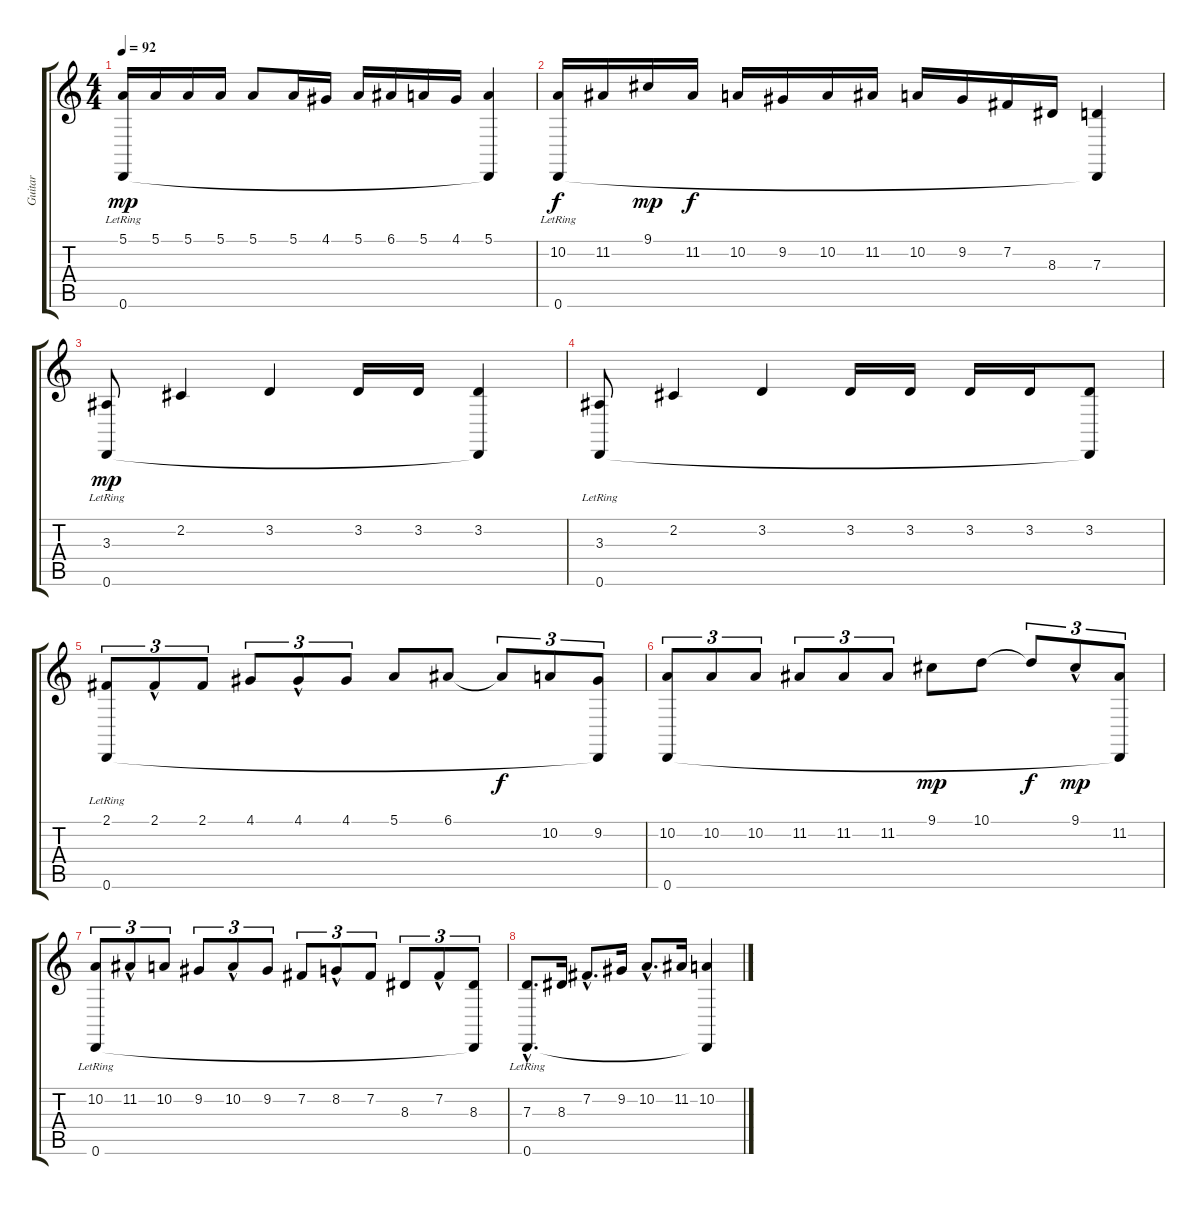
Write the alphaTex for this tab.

\track ("Guitar" "Guitar") {instrument sitar}
\staff {score tabs}
\tuning (E4 B3 G3 D3 A2 D2) {hide}
\ts (4 4)
\tempo 92
\clef g2
\ks c
(5.1 0.6{lr}).16{dy mp} 5.1.16 5.1.16 5.1.16 5.1.8 5.1.16 4.1.16 5.1.16 6.1.16 5.1.16 4.1.16 (5.1 0.6{t}).4 |
(10.2 0.6{lr}).16{dy f} 11.2.16 9.1.16{dy mp} 11.2.16{dy f} 10.2.16 9.2.16 10.2.16 11.2.16 10.2.16 9.2.16 7.2.16 8.3.16 (7.3 0.6{t}).4 |
(3.3 0.6{lr}).8{dy mp} 2.2.4 3.2.4 3.2.16 3.2.16 (3.2 0.6{t}).4 |
(3.3 0.6{lr}).8 2.2.4 3.2.4 3.2.16 3.2.16 3.2.16 3.2.16 (3.2 0.6{t}).8 |
(2.1 0.6{lr}).8{tu (3 2)} 2.1{hac}.8{tu (3 2)} 2.1.8{tu (3 2)} 4.1.8{tu (3 2)} 4.1{hac}.8{tu (3 2)} 4.1.8{tu (3 2)} 5.1.8 6.1.8 6.1{t}.8{tu (3 2) dy f} 10.2.8{tu (3 2)} (9.2 0.6{t}).8{tu (3 2)} |
(10.2 0.6).8{tu (3 2)} 10.2.8{tu (3 2)} 10.2.8{tu (3 2)} 11.2.8{tu (3 2)} 11.2.8{tu (3 2)} 11.2.8{tu (3 2)} 9.1.8{dy mp} 10.1.8 10.1{t}.8{tu (3 2) dy f} 9.1{hac}.8{tu (3 2) dy mp} (11.2 0.6{t}).8{tu (3 2)} |
(10.2 0.6{lr}).8{tu (3 2)} 11.2{hac}.8{tu (3 2)} 10.2.8{tu (3 2)} 9.2.8{tu (3 2)} 10.2{hac}.8{tu (3 2)} 9.2.8{tu (3 2)} 7.2.8{tu (3 2)} 8.2{hac}.8{tu (3 2)} 7.2.8{tu (3 2)} 8.3.8{tu (3 2)} 7.2{hac}.8{tu (3 2)} (8.3 0.6{t}).8{tu (3 2)} |
(7.3{hac} 0.6{hac lr}).8{d} 8.3.16 7.2{hac}.8{d} 9.2.16 10.2{hac}.8{d} 11.2.16 (10.2 0.6{t}).4
